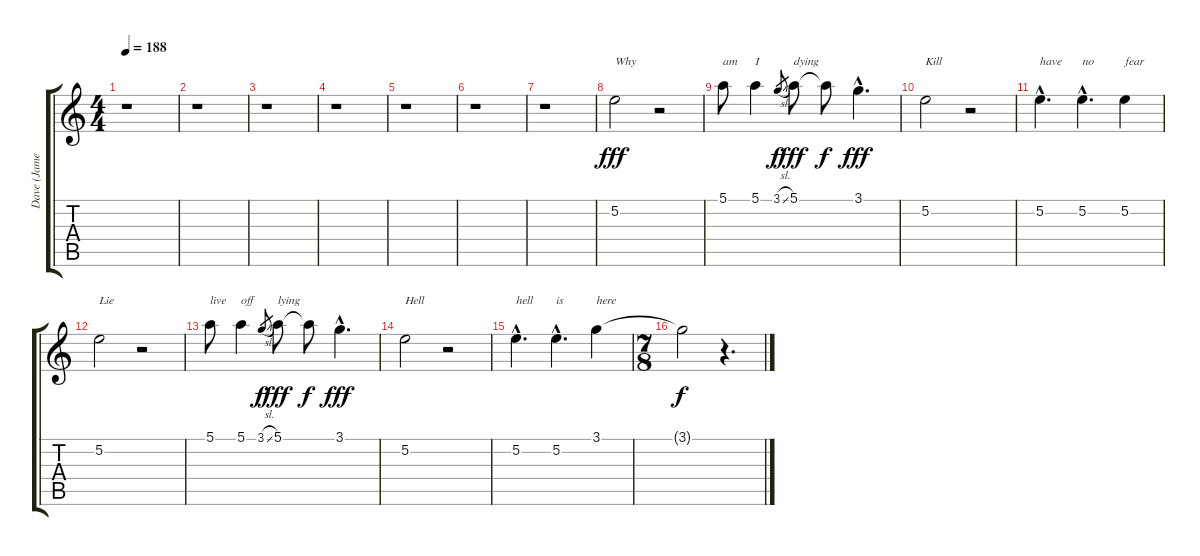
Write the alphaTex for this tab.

\track ("Dave (James's Vocals)" "Dave (Jame") {instrument distortionguitar}
\staff {score tabs}
\tuning (E4 B3 G3 D3 A2 E2) {hide}
\ts (4 4)
\tempo 188
\clef g2
\ks c
r.1{dy f} |
r.1 |
r.1 |
r.1 |
r.1 |
r.1 |
r.1 |
5.2.2{txt "Why" dy fff} r.2 |
5.1.8{txt "am"} 5.1.4{txt "I"} 3.1{sl}.8{gr dy f} 5.1.8{txt "dying" dy fff} 5.1{t}.8{dy f} 3.1{hac}.4{d dy fff} |
5.2.2{txt "Kill"} r.2 |
5.2{hac}.4{d txt "have"} 5.2{hac}.4{d txt "no"} 5.2.4{txt "fear"} |
5.2.2{txt "Lie"} r.2 |
5.1.8{txt "live"} 5.1.4{txt "off"} 3.1{sl}.8{gr dy f} 5.1.8{txt "lying" dy fff} 5.1{t}.8{dy f} 3.1{hac}.4{d dy fff} |
5.2.2{txt "Hell"} r.2 |
5.2{hac}.4{d txt "hell"} 5.2{hac}.4{d txt "is"} 3.1.4{txt "here"} |
\ts (7 8)
3.1{t}.2{dy f} r.4{d}
